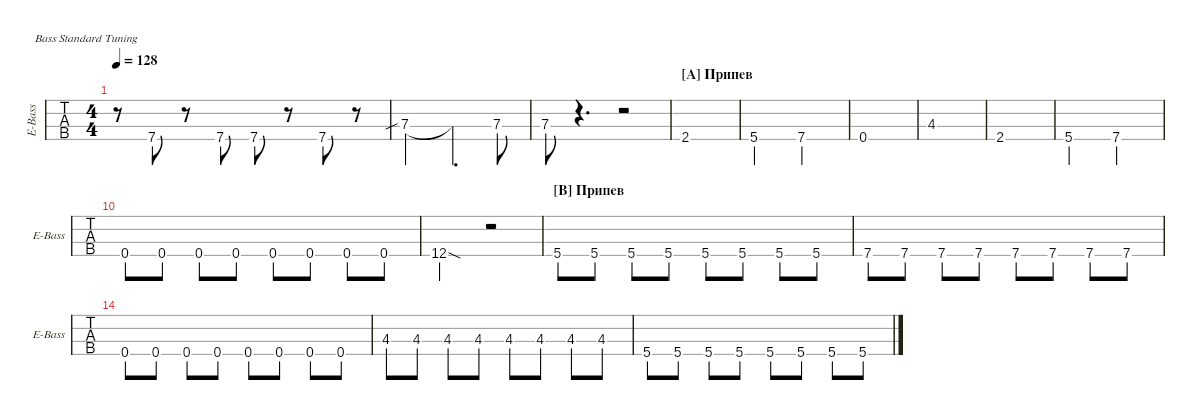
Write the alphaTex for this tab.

\defaultSystemsLayout 4
\hideDynamics
\bracketExtendMode groupsimilarinstruments
\singleTrackTrackNamePolicy allsystems
\multiTrackTrackNamePolicy allsystems
\otherSystemsTrackNameOrientation horizontal
\defaultBarNumberDisplay FirstOfSystem
\track ("Electric Bass" "E-Bass") {instrument electricbassfinger}
\staff {tabs}
\tuning (G2 D2 A1 E1)
\ts (4 4)
\tempo 128
\clef f4
\ks e
r.8{dy mf} 7.4.8 r.8 7.4.8 7.4.8 r.8 7.4.8 r.8 |
7.3{sib}.2 7.3{t}.4{d} 7.3.8 |
7.3.8 r.4{d} r.2 |
\section ("A" "Припев")
2.4.1 |
5.4.2 7.4.2 |
0.4.1 |
4.3.1 |
2.4.1 |
5.4.2 7.4.2 |
0.4.8 0.4.8 0.4.8 0.4.8 0.4.8 0.4.8 0.4.8 0.4.8 |
12.4{sod}.2 r.2 |
\section ("B" "Припев")
5.4.8 5.4.8 5.4.8 5.4.8 5.4.8 5.4.8 5.4.8 5.4.8 |
\scale
0.117357 7.4.8 7.4.8 7.4.8 7.4.8 7.4.8 7.4.8 7.4.8 7.4.8 |
\scale
0.0942893 0.4.8 0.4.8 0.4.8 0.4.8 0.4.8 0.4.8 0.4.8 0.4.8 |
\scale
0.0957179 4.3.8 4.3.8 4.3.8 4.3.8 4.3.8 4.3.8 4.3.8 4.3.8 |
\scale
0.0985751 5.4.8 5.4.8 5.4.8 5.4.8 5.4.8 5.4.8 5.4.8 5.4.8
